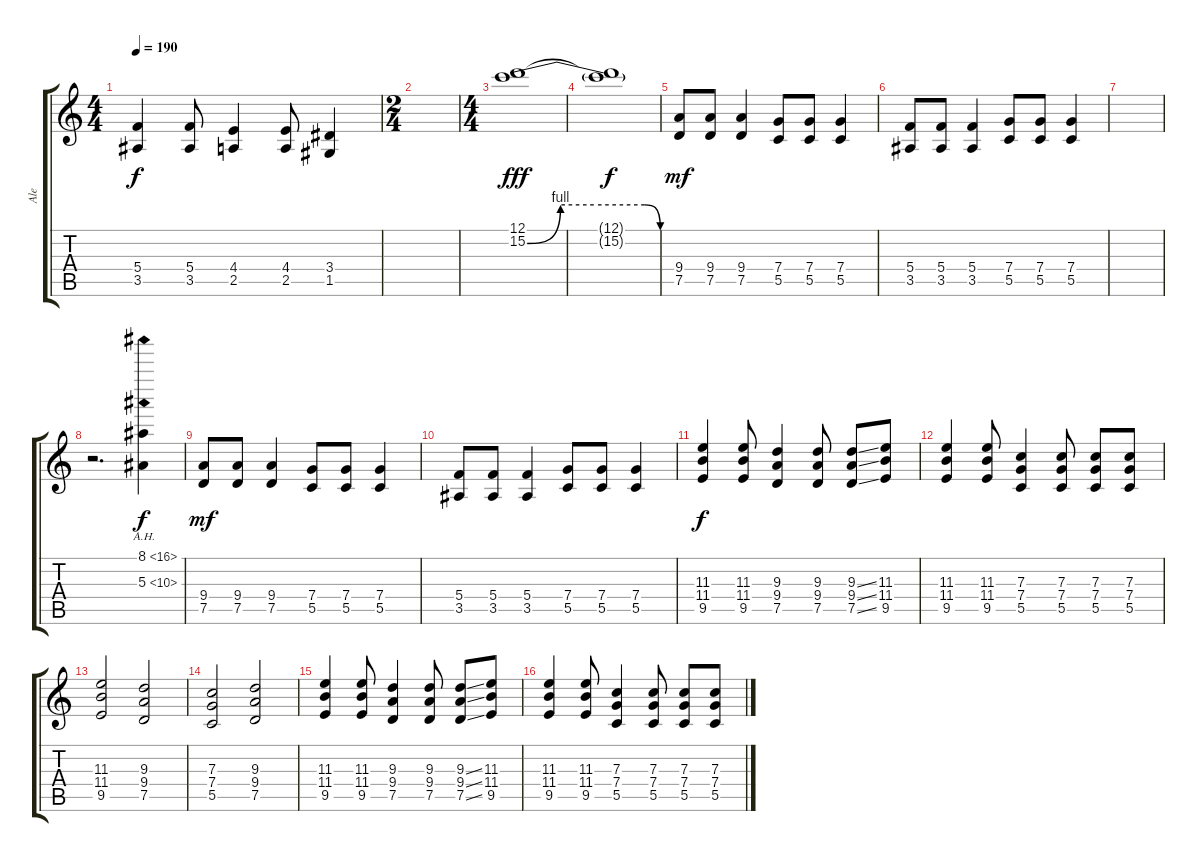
\track ("Ale" "Ale") {instrument overdrivenguitar}
\staff {score tabs}
\tuning (D4 A3 F3 C3 G2 D2) {hide}
\ts (4 4)
\tempo 190
\clef g2
\ks c
(5.4 3.5).4{dy f} (5.4 3.5).8 (4.4 2.5).4 (4.4 2.5).8 (3.4 1.5).4 |
\ts (2 4)
|
\ts (4 4)
(12.1 15.2{be (custom 0 0 15 4 30 4 53 4 60 0)}).1{dy fff} |
(12.1{t} 15.2{t}).1{dy f} |
(9.4 7.5).8{dy mf} (9.4 7.5).8 (9.4 7.5).4 (7.4 5.5).8 (7.4 5.5).8 (7.4 5.5).4 |
(5.4 3.5).8 (5.4 3.5).8 (5.4 3.5).4 (7.4 5.5).8 (7.4 5.5).8 (7.4 5.5).4 |
|
r.2{d} (8.1{ah 8} 5.3{ah 5}).4{dy f} |
(9.4 7.5).8{dy mf} (9.4 7.5).8 (9.4 7.5).4 (7.4 5.5).8 (7.4 5.5).8 (7.4 5.5).4 |
(5.4 3.5).8 (5.4 3.5).8 (5.4 3.5).4 (7.4 5.5).8 (7.4 5.5).8 (7.4 5.5).4 |
(11.3 11.4 9.5).4{dy f} (11.3 11.4 9.5).8 (9.3 9.4 7.5).4 (9.3 9.4 7.5).8 (9.3{ss} 9.4{ss} 7.5{ss}).8 (11.3 11.4 9.5).8 |
(11.3 11.4 9.5).4 (11.3 11.4 9.5).8 (7.3 7.4 5.5).4 (7.3 7.4 5.5).8 (7.3 7.4 5.5).8 (7.3 7.4 5.5).8 |
(11.3 11.4 9.5).2 (9.3 9.4 7.5).2 |
(7.3 7.4 5.5).2 (9.3 9.4 7.5).2 |
(11.3 11.4 9.5).4 (11.3 11.4 9.5).8 (9.3 9.4 7.5).4 (9.3 9.4 7.5).8 (9.3{ss} 9.4{ss} 7.5{ss}).8 (11.3 11.4 9.5).8 |
(11.3 11.4 9.5).4 (11.3 11.4 9.5).8 (7.3 7.4 5.5).4 (7.3 7.4 5.5).8 (7.3 7.4 5.5).8 (7.3 7.4 5.5).8
